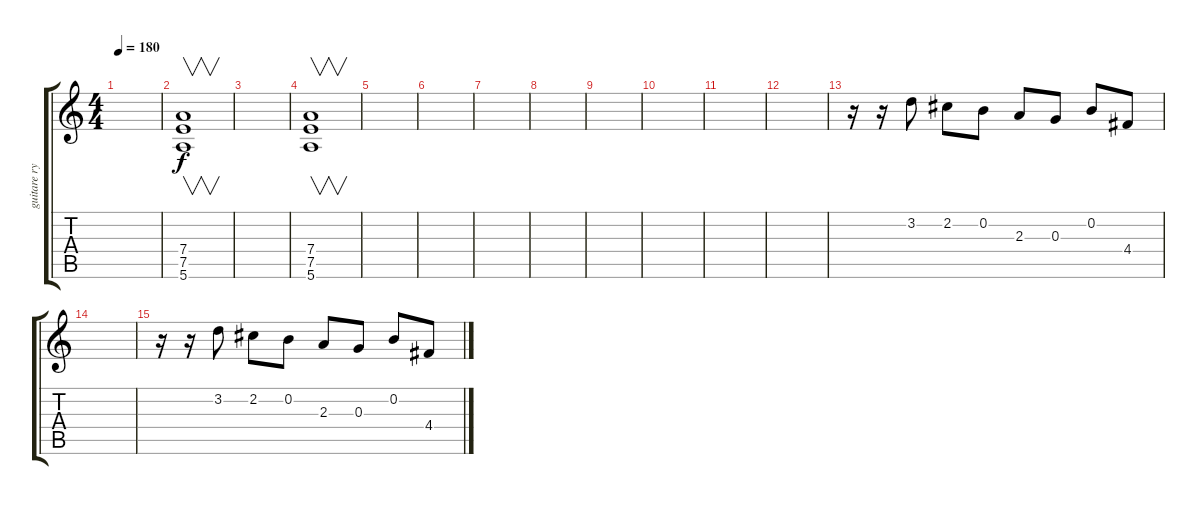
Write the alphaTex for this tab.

\track ("guitare rythmique 2" "guitare ry") {instrument distortionguitar}
\staff {score tabs}
\tuning (E4 B3 G3 D3 A2 E2) {hide}
\ts (4 4)
\tempo 180
\clef g2
\ks c
|
(7.4 7.5 5.6).1{v} |
|
(7.4 7.5 5.6).1{v} |
|
|
|
|
|
|
|
|
r.16 r.16 3.2.8 2.2.8 0.2.8 2.3.8 0.3.8 0.2.8 4.4.8 |
|
r.16 r.16 3.2.8 2.2.8 0.2.8 2.3.8 0.3.8 0.2.8 4.4.8
